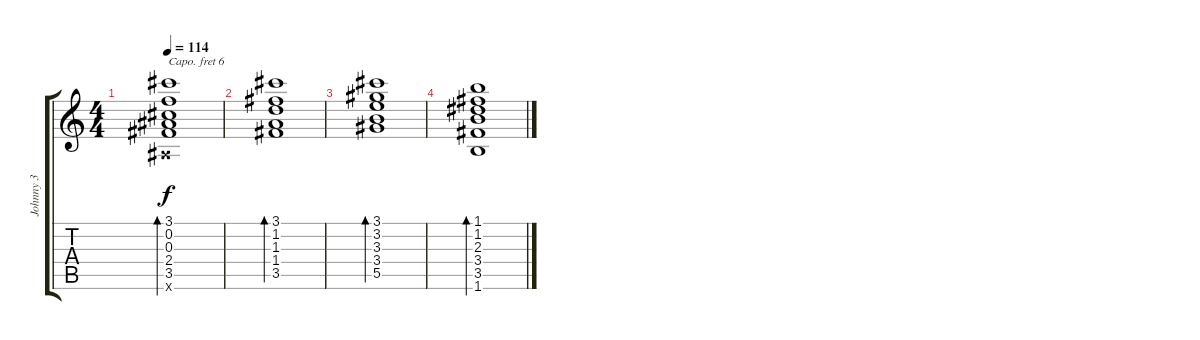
\track ("Johnny 3" "Johnny 3") {instrument electricguitarclean}
\staff {score tabs}
\capo 6
\tuning (E4 B3 G3 D3 A2 E2) {hide}
\ts (4 4)
\tempo 114
\clef g2
\ks c
(3.1 0.2 0.3 2.4 3.5 0.6{x}).1{bd 120 dy f volume 9 instrument electricguitarclean} |
(3.1 1.2 1.3 1.4 3.5).1{bd 240} |
(3.1 3.2 3.3 3.4 5.5).1{bd 240} |
(1.1 1.2 2.3 3.4 3.5 1.6).1{bd 240}
